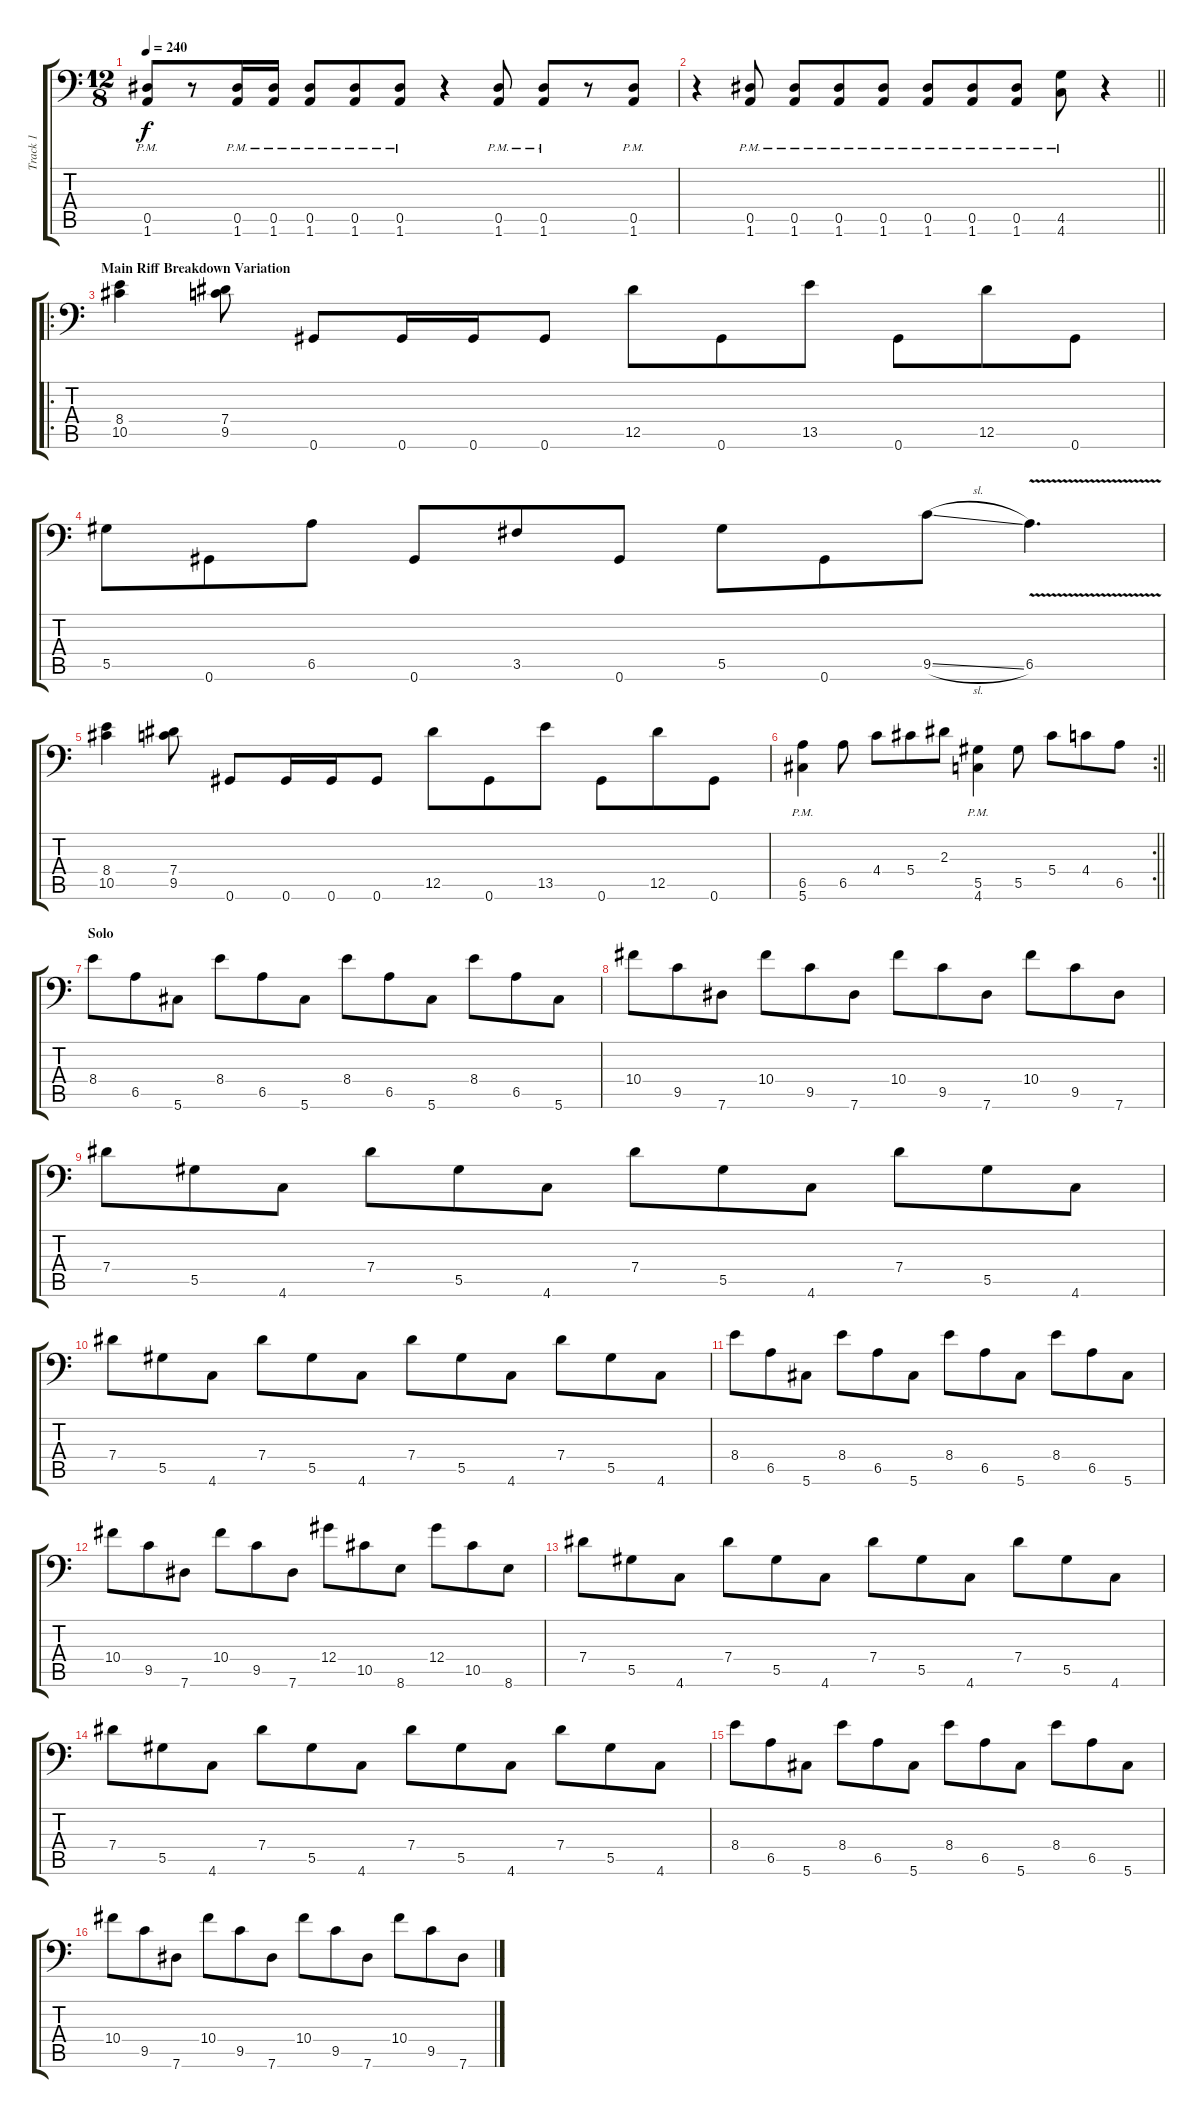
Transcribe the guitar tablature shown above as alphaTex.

\track ("Track 1" "Track 1") {instrument distortionguitar}
\staff {score tabs}
\tuning (Bb3 F3 Db3 Ab2 Eb2 Ab1) {hide}
\ts (12 8)
\tempo 240
\clef f4
\ks c
(0.5{pm} 1.6{pm}).8{dy f} r.8 (0.5{pm} 1.6{pm}).16 (0.5{pm} 1.6{pm}).16 (0.5{pm} 1.6{pm}).8 (0.5{pm} 1.6{pm}).8 (0.5{pm} 1.6{pm}).8 r.4 (0.5{pm} 1.6{pm}).8 (0.5{pm} 1.6{pm}).8 r.8 (0.5{pm} 1.6{pm}).8 |
\barLineRight lightlight
r.4 (0.5{pm} 1.6{pm}).8 (0.5{pm} 1.6{pm}).8 (0.5{pm} 1.6{pm}).8 (0.5{pm} 1.6{pm}).8 (0.5{pm} 1.6{pm}).8 (0.5{pm} 1.6{pm}).8 (0.5{pm} 1.6{pm}).8 (4.5{pm} 4.6{pm}).8 r.4 |
\ro
\section ("" "Main Riff Breakdown Variation")
(8.4 10.5).4 (7.4 9.5).8 0.6.8 0.6.16 0.6.16 0.6.8 12.5.8 0.6.8 13.5.8 0.6.8 12.5.8 0.6.8 |
5.5.8 0.6.8 6.5.8 0.6.8 3.5.8 0.6.8 5.5.8 0.6.8 9.5{sl}.8 6.5{v}.4{d} |
(8.4 10.5).4 (7.4 9.5).8 0.6.8 0.6.16 0.6.16 0.6.8 12.5.8 0.6.8 13.5.8 0.6.8 12.5.8 0.6.8 |
\rc 2
\barLineRight lightlight
(6.5{pm} 5.6{pm}).4 6.5.8 4.4.8 5.4.8 2.3.8 (5.5{pm} 4.6{pm}).4 5.5.8 5.4.8 4.4.8 6.5.8 |
\section ("" "Solo")
8.4.8{volume 11} 6.5.8 5.6.8 8.4.8 6.5.8 5.6.8 8.4.8 6.5.8 5.6.8 8.4.8 6.5.8 5.6.8 |
10.4.8 9.5.8 7.6.8 10.4.8 9.5.8 7.6.8 10.4.8 9.5.8 7.6.8 10.4.8 9.5.8 7.6.8 |
7.4.8 5.5.8 4.6.8 7.4.8 5.5.8 4.6.8 7.4.8 5.5.8 4.6.8 7.4.8 5.5.8 4.6.8 |
7.4.8 5.5.8 4.6.8 7.4.8 5.5.8 4.6.8 7.4.8 5.5.8 4.6.8 7.4.8 5.5.8 4.6.8 |
8.4.8 6.5.8 5.6.8 8.4.8 6.5.8 5.6.8 8.4.8 6.5.8 5.6.8 8.4.8 6.5.8 5.6.8 |
10.4.8 9.5.8 7.6.8 10.4.8 9.5.8 7.6.8 12.4.8 10.5.8 8.6.8 12.4.8 10.5.8 8.6.8 |
7.4.8 5.5.8 4.6.8 7.4.8 5.5.8 4.6.8 7.4.8 5.5.8 4.6.8 7.4.8 5.5.8 4.6.8 |
7.4.8 5.5.8 4.6.8 7.4.8 5.5.8 4.6.8 7.4.8 5.5.8 4.6.8 7.4.8 5.5.8 4.6.8 |
8.4.8 6.5.8 5.6.8 8.4.8 6.5.8 5.6.8 8.4.8 6.5.8 5.6.8 8.4.8 6.5.8 5.6.8 |
10.4.8 9.5.8 7.6.8 10.4.8 9.5.8 7.6.8 10.4.8 9.5.8 7.6.8 10.4.8 9.5.8 7.6.8
